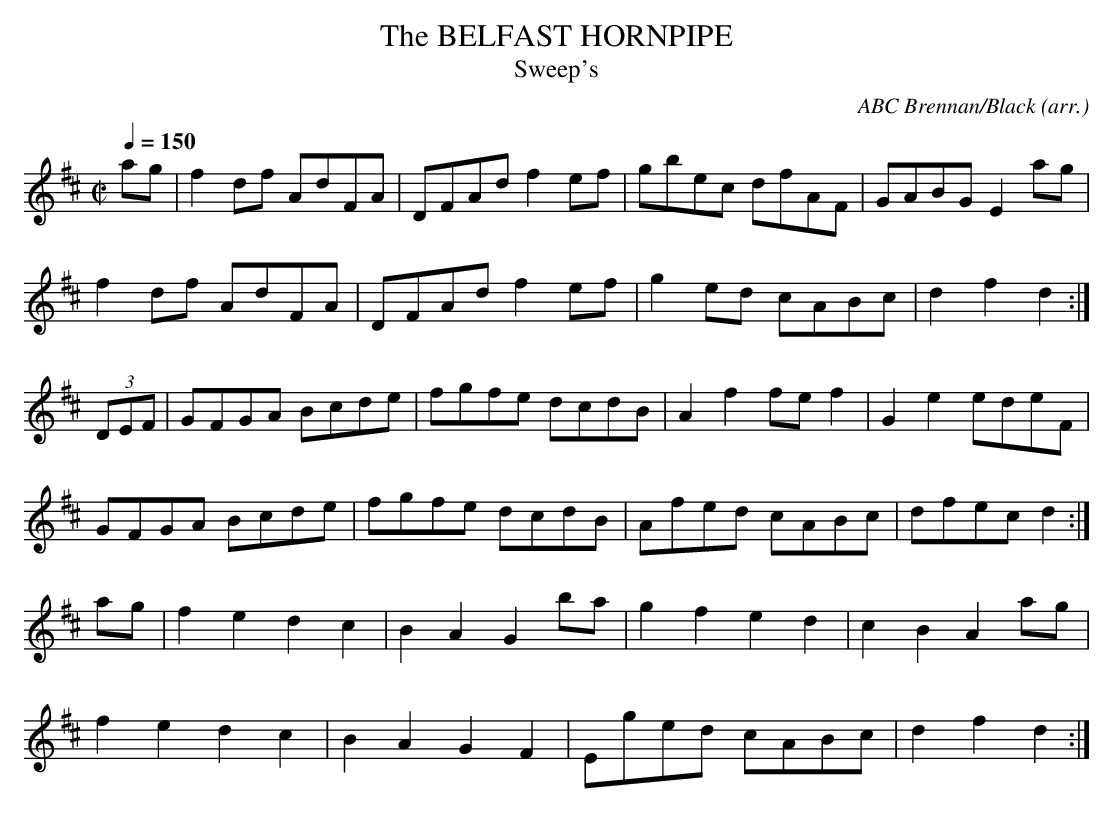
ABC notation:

X:1
T:BELFAST HORNPIPE, The
T:Sweep's
C:ABC Brennan/Black (arr.)
played as triplets, e.g. /f2/=/(3fgf)
Q:1/4=150
M:C|
L:1/8 % dotted rhythm
K:D
ag|f2df AdFA|DFAd f2ef|gbec dfAF|GABG E2ag|
f2df AdFA|DFAd f2ef|g2ed cABc|d2f2d2:|
(3DEF|GFGA Bcde|fgfe dcdB|A2f2fe f2|G2e2 edeF|
GFGA Bcde|fgfe dcdB|Afed cABc|dfec d2:|
ag|f2e2d2c2|B2A2 G2ba|g2f2 e2d2|c2B2 A2ag|
f2e2d2c2|B2A2 G2F2|Eged cABc|d2f2 d2:|
